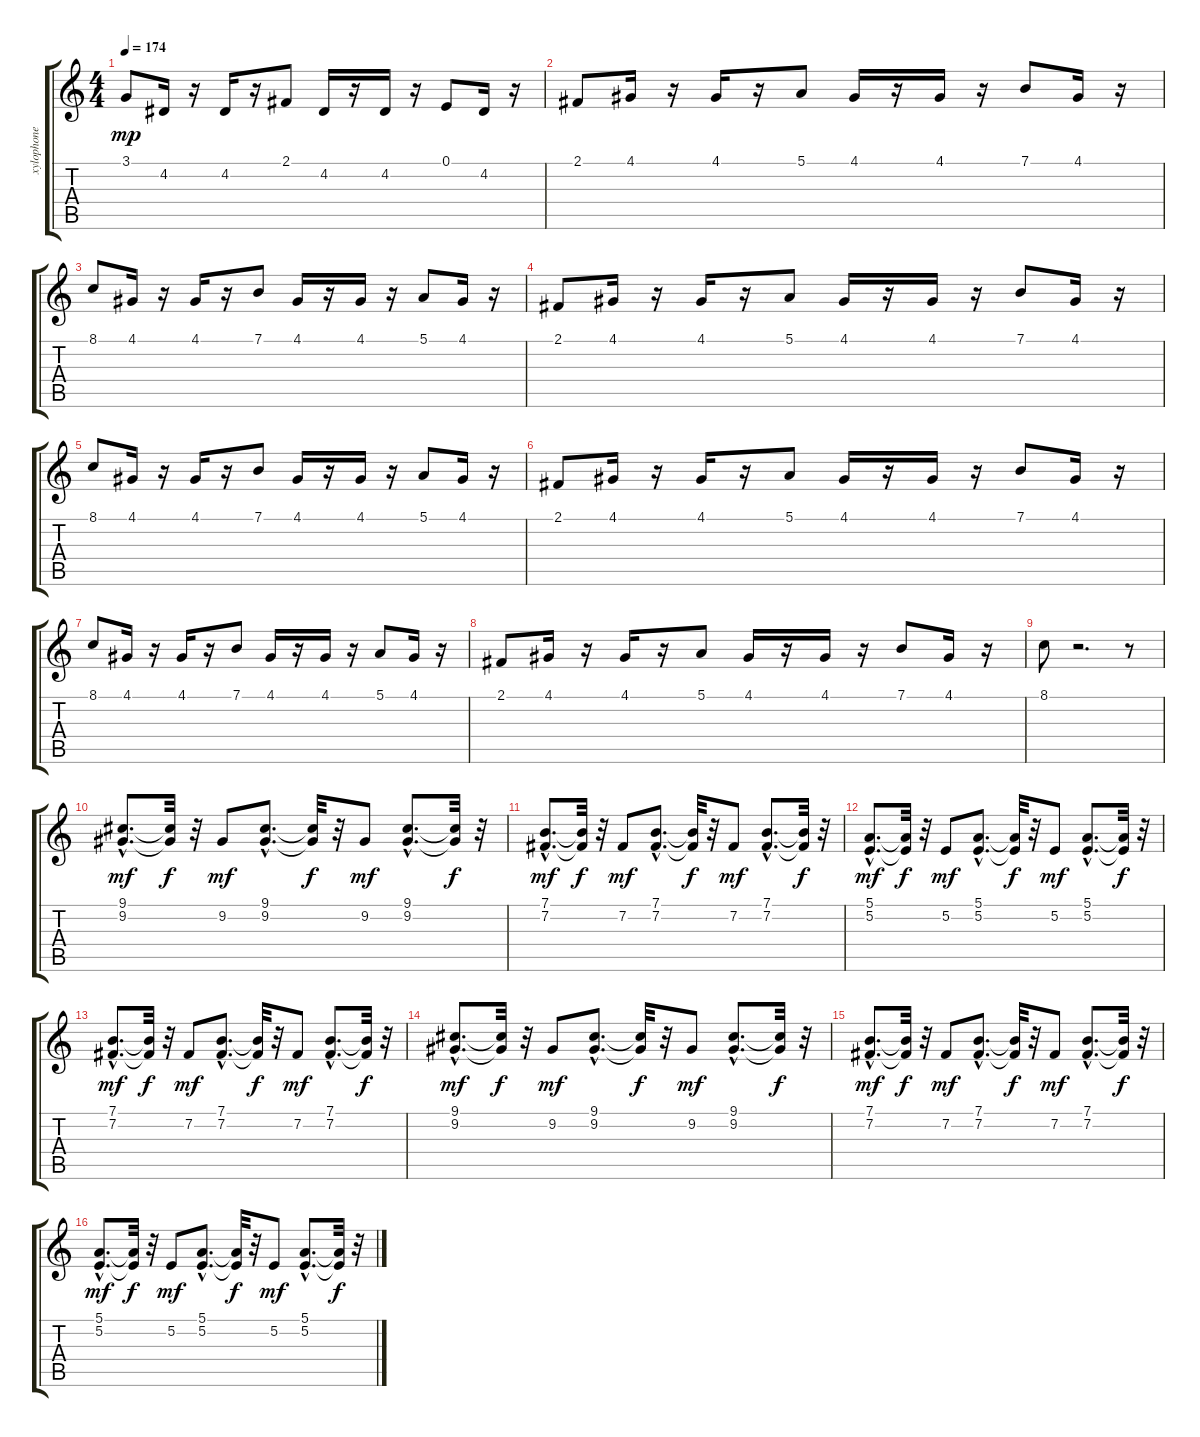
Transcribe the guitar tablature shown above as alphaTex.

\track ("xylophone" "xylophone") {instrument xylophone}
\staff {score tabs}
\tuning (E4 B3 G3 D3 A2 E2) {hide}
\ts (4 4)
\tempo 174
\clef g2
\ks c
3.1.8{dy mp} 4.2.16 r.16 4.2.16 r.16 2.1.8 4.2.16 r.16 4.2.16 r.16 0.1.8 4.2.16 r.16 |
2.1.8 4.1.16 r.16 4.1.16 r.16 5.1.8 4.1.16 r.16 4.1.16 r.16 7.1.8 4.1.16 r.16 |
8.1.8 4.1.16 r.16 4.1.16 r.16 7.1.8 4.1.16 r.16 4.1.16 r.16 5.1.8 4.1.16 r.16 |
2.1.8 4.1.16 r.16 4.1.16 r.16 5.1.8 4.1.16 r.16 4.1.16 r.16 7.1.8 4.1.16 r.16 |
8.1.8 4.1.16 r.16 4.1.16 r.16 7.1.8 4.1.16 r.16 4.1.16 r.16 5.1.8 4.1.16 r.16 |
2.1.8 4.1.16 r.16 4.1.16 r.16 5.1.8 4.1.16 r.16 4.1.16 r.16 7.1.8 4.1.16 r.16 |
8.1.8 4.1.16 r.16 4.1.16 r.16 7.1.8 4.1.16 r.16 4.1.16 r.16 5.1.8 4.1.16 r.16 |
2.1.8 4.1.16 r.16 4.1.16 r.16 5.1.8 4.1.16 r.16 4.1.16 r.16 7.1.8 4.1.16 r.16 |
8.1.8 r.2{d} r.8 |
(9.1{hac} 9.2{hac}).8{d dy mf} (9.1{t} 9.2{t}).32{dy f} r.32 9.2.8{dy mf} (9.1{hac} 9.2{hac}).8{d} (9.1{t} 9.2{t}).32{dy f} r.32 9.2.8{dy mf} (9.1{hac} 9.2{hac}).8{d} (9.1{t} 9.2{t}).32{dy f} r.32 |
(7.1{hac} 7.2{hac}).8{d dy mf} (7.1{t} 7.2{t}).32{dy f} r.32 7.2.8{dy mf} (7.1{hac} 7.2{hac}).8{d} (7.1{t} 7.2{t}).32{dy f} r.32 7.2.8{dy mf} (7.1{hac} 7.2{hac}).8{d} (7.1{t} 7.2{t}).32{dy f} r.32 |
(5.1{hac} 5.2{hac}).8{d dy mf} (5.1{t} 5.2{t}).32{dy f} r.32 5.2.8{dy mf} (5.1{hac} 5.2{hac}).8{d} (5.1{t} 5.2{t}).32{dy f} r.32 5.2.8{dy mf} (5.1{hac} 5.2{hac}).8{d} (5.1{t} 5.2{t}).32{dy f} r.32 |
(7.1{hac} 7.2{hac}).8{d dy mf} (7.1{t} 7.2{t}).32{dy f} r.32 7.2.8{dy mf} (7.1{hac} 7.2{hac}).8{d} (7.1{t} 7.2{t}).32{dy f} r.32 7.2.8{dy mf} (7.1{hac} 7.2{hac}).8{d} (7.1{t} 7.2{t}).32{dy f} r.32 |
(9.1{hac} 9.2{hac}).8{d dy mf} (9.1{t} 9.2{t}).32{dy f} r.32 9.2.8{dy mf} (9.1{hac} 9.2{hac}).8{d} (9.1{t} 9.2{t}).32{dy f} r.32 9.2.8{dy mf} (9.1{hac} 9.2{hac}).8{d} (9.1{t} 9.2{t}).32{dy f} r.32 |
(7.1{hac} 7.2{hac}).8{d dy mf} (7.1{t} 7.2{t}).32{dy f} r.32 7.2.8{dy mf} (7.1{hac} 7.2{hac}).8{d} (7.1{t} 7.2{t}).32{dy f} r.32 7.2.8{dy mf} (7.1{hac} 7.2{hac}).8{d} (7.1{t} 7.2{t}).32{dy f} r.32 |
(5.1{hac} 5.2{hac}).8{d dy mf} (5.1{t} 5.2{t}).32{dy f} r.32 5.2.8{dy mf} (5.1{hac} 5.2{hac}).8{d} (5.1{t} 5.2{t}).32{dy f} r.32 5.2.8{dy mf} (5.1{hac} 5.2{hac}).8{d} (5.1{t} 5.2{t}).32{dy f} r.32
